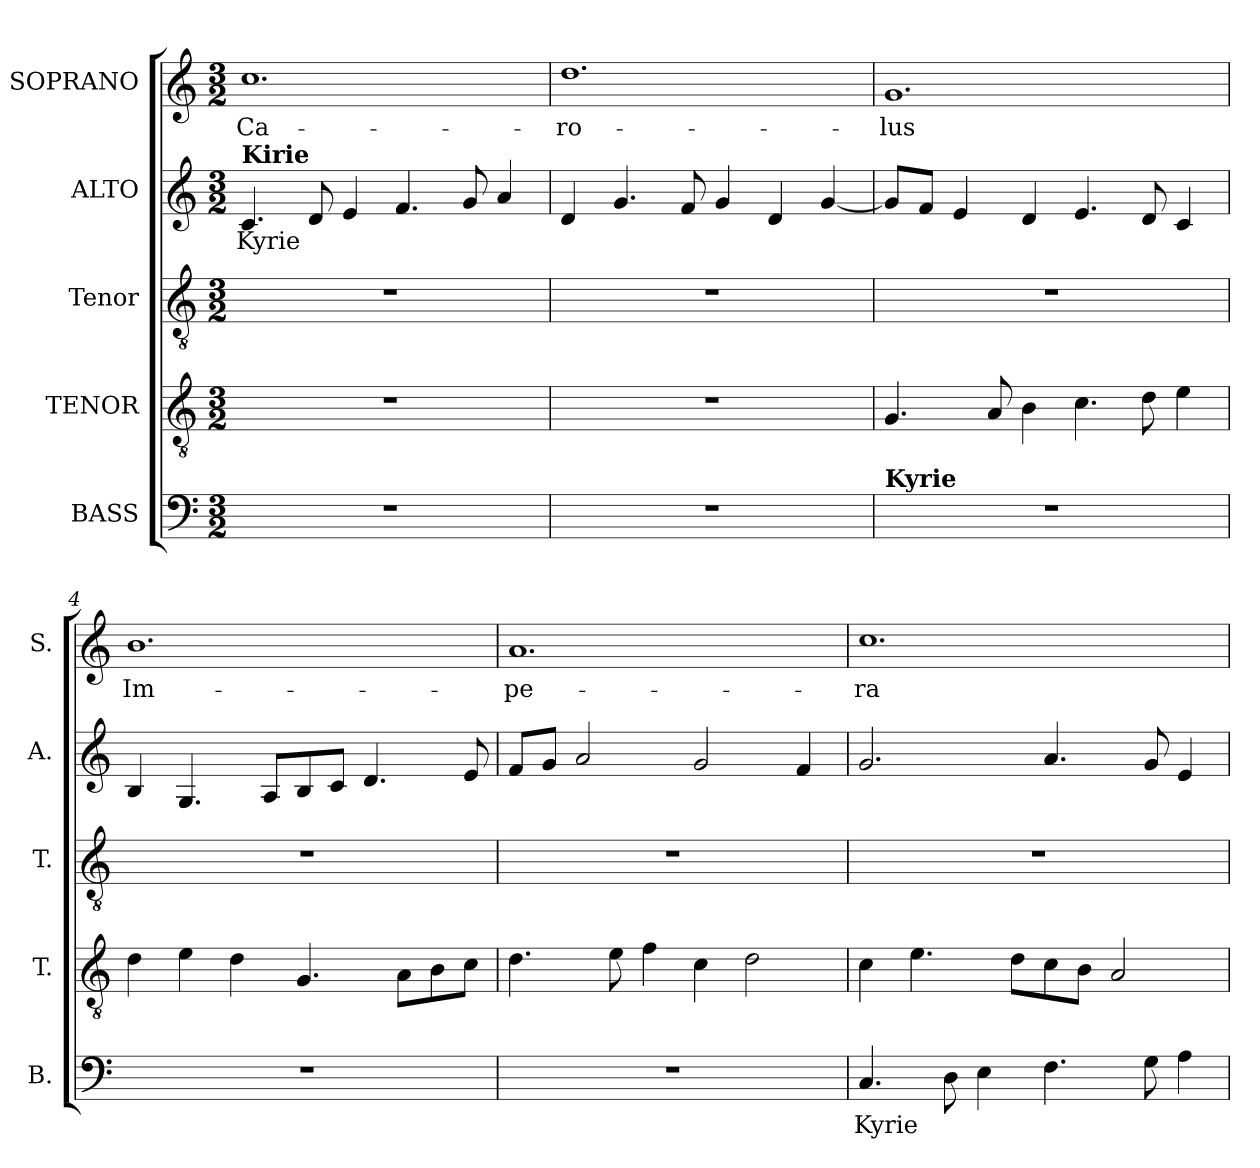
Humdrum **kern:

**kern	**text	**kern	**kern	**kern	**text	**kern	**text
*part5	*part5	*part4	*part3	*part2	*part2	*part1	*part1
*staff5	*staff5	*staff4	*staff3	*staff2	*staff2	*staff1	*staff1
*I"BASS	*	*I"TENOR	*I"Tenor	*I"ALTO	*	*I"SOPRANO	*
*I'B.	*	*I'T.	*I'T.	*I'A.	*	*I'S.	*
!!LO:PB:g=z
*clefF4	*	*clefGv2	*clefGv2	*clefG2	*	*clefG2	*
*	*	*ITrd7c12	*ITrd7c12	*	*	*	*
*k[]	*	*k[]	*k[]	*k[]	*	*k[]	*
*C:	*	*C:	*C:	*C:	*	*C:	*
*M3/2	*	*M3/2	*M3/2	*M3/2	*	*M3/2	*
=1	=1	=1	=1	=1	=1	=1	=1
!LO:N:vis=1	!	!LO:N:vis=1	!LO:N:vis=1	!	!	!	!
!	!	!	!	!	!LO:LY:b:color=#000000	!	!
!	!	!	!	!LO:TX:a:B:t=Kirie	!	!	!
!	!	!	!	!	!	!	!LO:LY:b:color=#000000
1.r	.	1.r	1.r	4.ci/	Kyrie	1.cci	Ca-
.	.	.	.	8di/	.	.	.
.	.	.	.	4ei/	.	.	.
.	.	.	.	4.fi/	.	.	.
.	.	.	.	8gi/	.	.	.
.	.	.	.	4ai/	.	.	.
=2	=2	=2	=2	=2	=2	=2	=2
!LO:N:vis=1	!	!LO:N:vis=1	!LO:N:vis=1	!	!	!	!
!	!	!	!	!	!	!	!LO:LY:b:color=#000000
1.r	.	1.r	1.r	4di/	.	1.ddi	-ro-
.	.	.	.	4.gi/	.	.	.
.	.	.	.	8fi/	.	.	.
.	.	.	.	4gi/	.	.	.
.	.	.	.	4di/	.	.	.
.	.	.	.	[4gi/	.	.	.
=3	=3	=3	=3	=3	=3	=3	=3
!LO:N:vis=1	!	!	!LO:N:vis=1	!	!	!	!
!LO:TX:a:B:t=Kyrie	!	!	!	!	!	!	!
!	!	!	!	!	!	!	!LO:LY:b:color=#000000
1.r	.	4.GGi/	1.r	8gi/L]	.	1.gi	-lus
.	.	.	.	8fi/J	.	.	.
.	.	.	.	4ei/	.	.	.
.	.	8AAi/	.	.	.	.	.
.	.	4BBi\	.	4di/	.	.	.
.	.	4.Ci\	.	4.ei/	.	.	.
.	.	8Di\	.	8di/	.	.	.
.	.	4Ei\	.	4ci/	.	.	.
!!LO:LB:g=z
=4	=4	=4	=4	=4	=4	=4	=4
!LO:N:vis=1	!	!	!LO:N:vis=1	!	!	!	!
!	!	!	!	!	!	!	!LO:LY:b:color=#000000
1.r	.	4Di\	1.r	4Bi/	.	1.bi	Im-
.	.	4Ei\	.	4.Gi/	.	.	.
.	.	4Di\	.	.	.	.	.
.	.	.	.	8Ai/L	.	.	.
.	.	4.GGi/	.	8Bi/	.	.	.
.	.	.	.	8ci/J	.	.	.
.	.	.	.	4.di/	.	.	.
.	.	8AAi\L	.	.	.	.	.
.	.	8BBi\	.	.	.	.	.
.	.	8Ci\J	.	8ei/	.	.	.
=5	=5	=5	=5	=5	=5	=5	=5
!LO:N:vis=1	!	!	!LO:N:vis=1	!	!	!	!
!	!	!	!	!	!	!	!LO:LY:b:color=#000000
1.r	.	4.Di\	1.r	8fi/L	.	1.ai	-pe-
.	.	.	.	8gi/J	.	.	.
.	.	.	.	2ai/	.	.	.
.	.	8Ei\	.	.	.	.	.
.	.	4Fi\	.	.	.	.	.
.	.	4Ci\	.	2gi/	.	.	.
.	.	2Di\	.	.	.	.	.
.	.	.	.	4fi/	.	.	.
=6	=6	=6	=6	=6	=6	=6	=6
!	!LO:LY:b:color=#000000	!	!LO:N:vis=1	!	!	!	!
!	!	!	!	!	!	!	!LO:LY:b:color=#000000
4.Ci/	Kyrie	4Ci\	1.r	2.gi/	.	1.cci	-ra-
.	.	4.Ei\	.	.	.	.	.
8Di\	.	.	.	.	.	.	.
4Ei\	.	.	.	.	.	.	.
.	.	8Di\L	.	.	.	.	.
4.Fi\	.	8Ci\	.	4.ai/	.	.	.
.	.	8BBi\J	.	.	.	.	.
.	.	2AAi/	.	.	.	.	.
8Gi\	.	.	.	8gi/	.	.	.
4Ai\	.	.	.	4ei/	.	.	.
=	=	=	=	=	=	=	=
*-	*-	*-	*-	*-	*-	*-	*-
